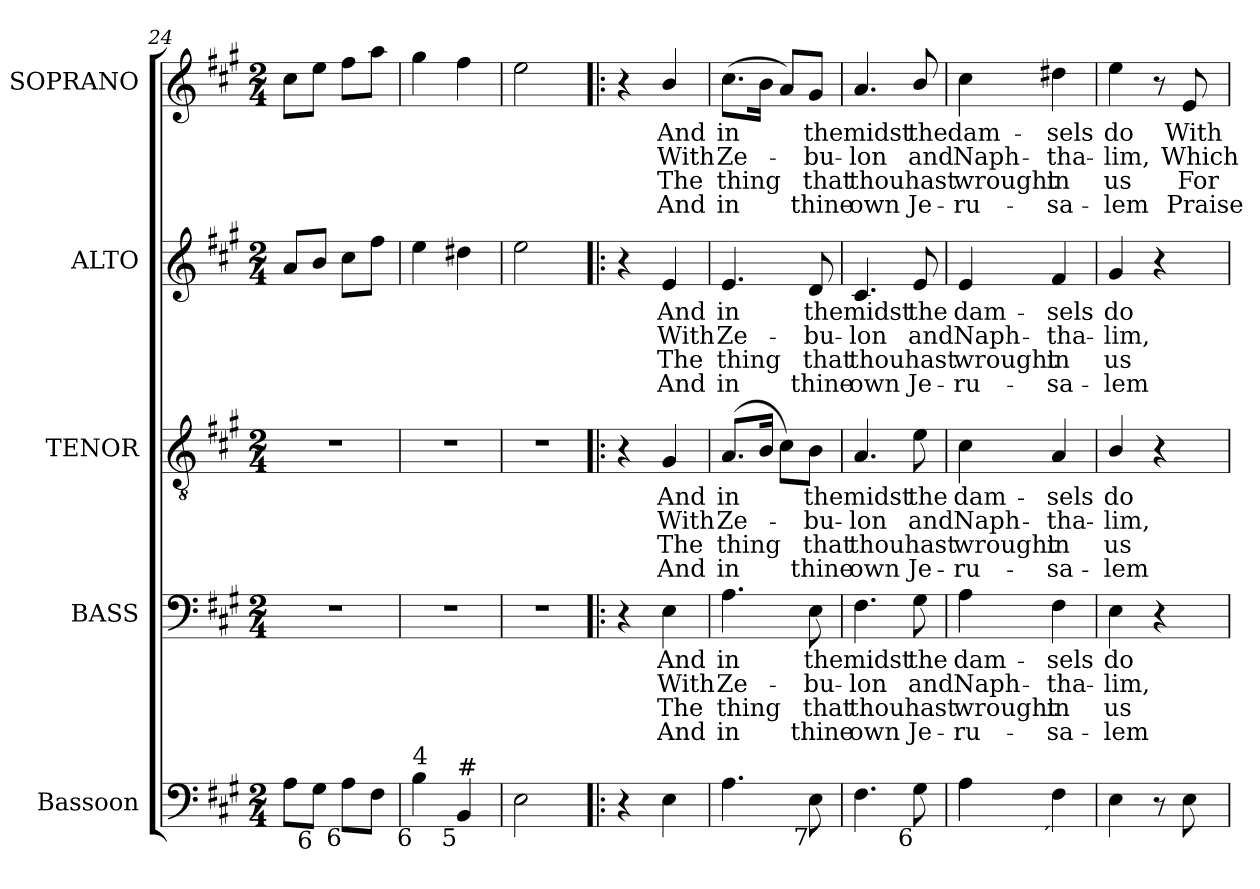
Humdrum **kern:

**kern	**kern	**text	**text	**text	**text	**kern	**text	**text	**text	**text	**kern	**text	**text	**text	**text	**kern	**text	**text	**text	**text
*part5	*part4	*part4	*part4	*part4	*part4	*part3	*part3	*part3	*part3	*part3	*part2	*part2	*part2	*part2	*part2	*part1	*part1	*part1	*part1	*part1
*staff5	*staff4	*staff4	*staff4	*staff4	*staff4	*staff3	*staff3	*staff3	*staff3	*staff3	*staff2	*staff2	*staff2	*staff2	*staff2	*staff1	*staff1	*staff1	*staff1	*staff1
*I"Bassoon	*I"BASS	*	*	*	*	*I"TENOR	*	*	*	*	*I"ALTO	*	*	*	*	*I"SOPRANO	*	*	*	*
*I'Bsn.	*I'B.	*	*	*	*	*I'T.	*	*	*	*	*I'A.	*	*	*	*	*I'S.	*	*	*	*
*clefF4	*clefF4	*	*	*	*	*clefGv2	*	*	*	*	*clefG2	*	*	*	*	*clefG2	*	*	*	*
*	*	*	*	*	*	*ITrd7c12	*	*	*	*	*	*	*	*	*	*	*	*	*	*
*k[f#c#g#]	*k[f#c#g#]	*	*	*	*	*k[f#c#g#]	*	*	*	*	*k[f#c#g#]	*	*	*	*	*k[f#c#g#]	*	*	*	*
*A:	*A:	*	*	*	*	*A:	*	*	*	*	*A:	*	*	*	*	*A:	*	*	*	*
*M2/4	*M2/4	*	*	*	*	*M2/4	*	*	*	*	*M2/4	*	*	*	*	*M2/4	*	*	*	*
=24	=24	=24	=24	=24	=24	=24	=24	=24	=24	=24	=24	=24	=24	=24	=24	=24	=24	=24	=24	=24
!	!LO:N:vis=1	!	!	!	!	!LO:N:vis=1	!	!	!	!	!	!	!	!	!	!	!	!	!	!
8Ai\L	2r	.	.	.	.	2r	.	.	.	.	8ai/L	.	.	.	.	8cc#i\L	.	.	.	.
!LO:TX:b:rj:t=6	!	!	!	!	!	!	!	!	!	!	!	!	!	!	!	!	!	!	!	!
8G#i\J	.	.	.	.	.	.	.	.	.	.	8bi/J	.	.	.	.	8eei\J	.	.	.	.
!LO:TX:b:rj:t=6	!	!	!	!	!	!	!	!	!	!	!	!	!	!	!	!	!	!	!	!
8Ai\L	.	.	.	.	.	.	.	.	.	.	8cc#i\L	.	.	.	.	8ff#i\L	.	.	.	.
8F#i\J	.	.	.	.	.	.	.	.	.	.	8ff#i\J	.	.	.	.	8aai\J	.	.	.	.
=25	=25	=25	=25	=25	=25	=25	=25	=25	=25	=25	=25	=25	=25	=25	=25	=25	=25	=25	=25	=25
!LO:TX:b:rj:t=6	!	!	!	!	!	!	!	!	!	!	!	!	!	!	!	!	!	!	!	!
!LO:TX:t=4	!	!	!	!	!	!	!	!	!	!	!	!	!	!	!	!	!	!	!	!
!	!LO:N:vis=1	!	!	!	!	!LO:N:vis=1	!	!	!	!	!	!	!	!	!	!	!	!	!	!
4Bi\	2r	.	.	.	.	2r	.	.	.	.	4eei\	.	.	.	.	4gg#i\	.	.	.	.
!LO:TX:b:rj:t=5	!	!	!	!	!	!	!	!	!	!	!	!	!	!	!	!	!	!	!	!
!LO:TX:t=#	!	!	!	!	!	!	!	!	!	!	!	!	!	!	!	!	!	!	!	!
4BBi/	.	.	.	.	.	.	.	.	.	.	4dd#Xi\	.	.	.	.	4ff#i\	.	.	.	.
=26	=26	=26	=26	=26	=26	=26	=26	=26	=26	=26	=26	=26	=26	=26	=26	=26	=26	=26	=26	=26
!	!LO:N:vis=1	!	!	!	!	!LO:N:vis=1	!	!	!	!	!	!	!	!	!	!	!	!	!	!
2Ei\	2r	.	.	.	.	2r	.	.	.	.	2eei\	.	.	.	.	2eei\	.	.	.	.
!!LO:LB:g=z
=27!|:	=27!|:	=27!|:	=27!|:	=27!|:	=27!|:	=27!|:	=27!|:	=27!|:	=27!|:	=27!|:	=27!|:	=27!|:	=27!|:	=27!|:	=27!|:	=27!|:	=27!|:	=27!|:	=27!|:	=27!|:
4r	4r	.	.	.	.	4r	.	.	.	.	4r	.	.	.	.	4r	.	.	.	.
!	!	!LO:LY:b:color=#000000	!LO:LY:b:color=#000000	!LO:LY:b:color=#000000	!LO:LY:b:color=#000000	!	!	!	!	!	!	!	!	!	!	!	!	!	!	!
!	!	!	!	!	!	!	!LO:LY:b:color=#000000	!LO:LY:b:color=#000000	!LO:LY:b:color=#000000	!LO:LY:b:color=#000000	!	!	!	!	!	!	!	!	!	!
!	!	!	!	!	!	!	!	!	!	!	!	!LO:LY:b:color=#000000	!LO:LY:b:color=#000000	!LO:LY:b:color=#000000	!LO:LY:b:color=#000000	!	!	!	!	!
!	!	!	!	!	!	!	!	!	!	!	!	!	!	!	!	!	!LO:LY:b:color=#000000	!LO:LY:b:color=#000000	!LO:LY:b:color=#000000	!LO:LY:b:color=#000000
4Ei\	4Ei\	And	With	The	And	4GG#i/	And	With	The	And	4ei/	And	With	The	And	4bi/	And	With	The	And
=28	=28	=28	=28	=28	=28	=28	=28	=28	=28	=28	=28	=28	=28	=28	=28	=28	=28	=28	=28	=28
!	!	!LO:LY:b:color=#000000	!LO:LY:b:color=#000000	!LO:LY:b:color=#000000	!LO:LY:b:color=#000000	!	!	!	!	!	!	!	!	!	!	!	!	!	!	!
!	!	!	!	!	!	!	!LO:LY:b:color=#000000	!LO:LY:b:color=#000000	!LO:LY:b:color=#000000	!LO:LY:b:color=#000000	!	!	!	!	!	!	!	!	!	!
!	!	!	!	!	!	!	!	!	!	!	!	!LO:LY:b:color=#000000	!LO:LY:b:color=#000000	!LO:LY:b:color=#000000	!LO:LY:b:color=#000000	!	!	!	!	!
!	!	!	!	!	!	!	!	!	!	!	!	!	!	!	!	!	!LO:LY:b:color=#000000	!LO:LY:b:color=#000000	!LO:LY:b:color=#000000	!LO:LY:b:color=#000000
4.Ai\	4.Ai\	in	Ze-	thing	in	(8.AAi/L	in	Ze-	thing	in	4.ei/	in	Ze-	thing	in	(8.cc#i\L	in	Ze-	thing	in
.	.	.	.	.	.	16BBi/Jk	.	.	.	.	.	.	.	.	.	16bi\Jk	.	.	.	.
.	.	.	.	.	.	8C#i\L)	.	.	.	.	.	.	.	.	.	8ai/L)	.	.	.	.
!	!	!LO:LY:b:color=#000000	!LO:LY:b:color=#000000	!LO:LY:b:color=#000000	!LO:LY:b:color=#000000	!	!	!	!	!	!	!	!	!	!	!	!	!	!	!
!	!	!	!	!	!	!	!LO:LY:b:color=#000000	!LO:LY:b:color=#000000	!LO:LY:b:color=#000000	!LO:LY:b:color=#000000	!	!	!	!	!	!	!	!	!	!
!	!	!	!	!	!	!	!	!	!	!	!	!LO:LY:b:color=#000000	!LO:LY:b:color=#000000	!LO:LY:b:color=#000000	!LO:LY:b:color=#000000	!	!	!	!	!
!LO:TX:b:rj:t=7	!	!	!	!	!	!	!	!	!	!	!	!	!	!	!	!	!	!	!	!
!	!	!	!	!	!	!	!	!	!	!	!	!	!	!	!	!	!LO:LY:b:color=#000000	!LO:LY:b:color=#000000	!LO:LY:b:color=#000000	!LO:LY:b:color=#000000
8Ei\	8Ei\	the	-bu-	that	thine	8BBi\J	the	-bu-	that	thine	8di/	the	-bu-	that	thine	8g#i/J	the	-bu-	that	thine
=29	=29	=29	=29	=29	=29	=29	=29	=29	=29	=29	=29	=29	=29	=29	=29	=29	=29	=29	=29	=29
!	!	!LO:LY:b:color=#000000	!LO:LY:b:color=#000000	!LO:LY:b:color=#000000	!LO:LY:b:color=#000000	!	!	!	!	!	!	!	!	!	!	!	!	!	!	!
!	!	!	!	!	!	!	!LO:LY:b:color=#000000	!LO:LY:b:color=#000000	!LO:LY:b:color=#000000	!LO:LY:b:color=#000000	!	!	!	!	!	!	!	!	!	!
!	!	!	!	!	!	!	!	!	!	!	!	!LO:LY:b:color=#000000	!LO:LY:b:color=#000000	!LO:LY:b:color=#000000	!LO:LY:b:color=#000000	!	!	!	!	!
!	!	!	!	!	!	!	!	!	!	!	!	!	!	!	!	!	!LO:LY:b:color=#000000	!LO:LY:b:color=#000000	!LO:LY:b:color=#000000	!LO:LY:b:color=#000000
4.F#i\	4.F#i\	midst	-lon	thou	own	4.AAi/	midst	-lon	thou	own	4.c#i/	midst	-lon	thou	own	4.ai/	midst	-lon	thou	own
!	!	!LO:LY:b:color=#000000	!LO:LY:b:color=#000000	!LO:LY:b:color=#000000	!LO:LY:b:color=#000000	!	!	!	!	!	!	!	!	!	!	!	!	!	!	!
!	!	!	!	!	!	!	!LO:LY:b:color=#000000	!LO:LY:b:color=#000000	!LO:LY:b:color=#000000	!LO:LY:b:color=#000000	!	!	!	!	!	!	!	!	!	!
!	!	!	!	!	!	!	!	!	!	!	!	!LO:LY:b:color=#000000	!LO:LY:b:color=#000000	!LO:LY:b:color=#000000	!LO:LY:b:color=#000000	!	!	!	!	!
!LO:TX:b:rj:t=6	!	!	!	!	!	!	!	!	!	!	!	!	!	!	!	!	!	!	!	!
!	!	!	!	!	!	!	!	!	!	!	!	!	!	!	!	!	!LO:LY:b:color=#000000	!LO:LY:b:color=#000000	!LO:LY:b:color=#000000	!LO:LY:b:color=#000000
8G#i\	8G#i\	the	and	hast	Je-	8Ei\	the	and	hast	Je-	8ei/	the	and	hast	Je-	8bi/	the	and	hast	Je-
=30	=30	=30	=30	=30	=30	=30	=30	=30	=30	=30	=30	=30	=30	=30	=30	=30	=30	=30	=30	=30
!	!	!LO:LY:b:color=#000000	!LO:LY:b:color=#000000	!LO:LY:b:color=#000000	!LO:LY:b:color=#000000	!	!	!	!	!	!	!	!	!	!	!	!	!	!	!
!	!	!	!	!	!	!	!LO:LY:b:color=#000000	!LO:LY:b:color=#000000	!LO:LY:b:color=#000000	!LO:LY:b:color=#000000	!	!	!	!	!	!	!	!	!	!
!	!	!	!	!	!	!	!	!	!	!	!	!LO:LY:b:color=#000000	!LO:LY:b:color=#000000	!LO:LY:b:color=#000000	!LO:LY:b:color=#000000	!	!	!	!	!
!	!	!	!	!	!	!	!	!	!	!	!	!	!	!	!	!	!LO:LY:b:color=#000000	!LO:LY:b:color=#000000	!LO:LY:b:color=#000000	!LO:LY:b:color=#000000
4Ai\	4Ai\	dam-	Naph-	-wrought	-ru-	4C#i\	dam-	Naph-	-wrought	-ru-	4ei/	dam-	Naph-	-wrought	-ru-	4cc#i\	dam-	Naph-	-wrought	-ru-
!	!	!LO:LY:b:color=#000000	!LO:LY:b:color=#000000	!LO:LY:b:color=#000000	!LO:LY:b:color=#000000	!	!	!	!	!	!	!	!	!	!	!	!	!	!	!
!	!	!	!	!	!	!	!LO:LY:b:color=#000000	!LO:LY:b:color=#000000	!LO:LY:b:color=#000000	!LO:LY:b:color=#000000	!	!	!	!	!	!	!	!	!	!
!	!	!	!	!	!	!	!	!	!	!	!	!LO:LY:b:color=#000000	!LO:LY:b:color=#000000	!LO:LY:b:color=#000000	!LO:LY:b:color=#000000	!	!	!	!	!
!LO:TX:b:rj:t=´	!	!	!	!	!	!	!	!	!	!	!	!	!	!	!	!	!	!	!	!
!	!	!	!	!	!	!	!	!	!	!	!	!	!	!	!	!	!LO:LY:b:color=#000000	!LO:LY:b:color=#000000	!LO:LY:b:color=#000000	!LO:LY:b:color=#000000
4F#i\	4F#i\	-sels	-tha-	-in	sa-	4AAi/	-sels	-tha-	-in	sa-	4f#i/	-sels	-tha-	-in	sa-	4dd#Xi\	-sels	-tha-	-in	sa-
=31	=31	=31	=31	=31	=31	=31	=31	=31	=31	=31	=31	=31	=31	=31	=31	=31	=31	=31	=31	=31
!	!	!LO:LY:b:color=#000000	!LO:LY:b:color=#000000	!LO:LY:b:color=#000000	!LO:LY:b:color=#000000	!	!	!	!	!	!	!	!	!	!	!	!	!	!	!
!	!	!	!	!	!	!	!LO:LY:b:color=#000000	!LO:LY:b:color=#000000	!LO:LY:b:color=#000000	!LO:LY:b:color=#000000	!	!	!	!	!	!	!	!	!	!
!	!	!	!	!	!	!	!	!	!	!	!	!LO:LY:b:color=#000000	!LO:LY:b:color=#000000	!LO:LY:b:color=#000000	!LO:LY:b:color=#000000	!	!	!	!	!
!	!	!	!	!	!	!	!	!	!	!	!	!	!	!	!	!	!LO:LY:b:color=#000000	!LO:LY:b:color=#000000	!LO:LY:b:color=#000000	!LO:LY:b:color=#000000
4Ei\	4Ei\	do	-lim,	us	lem	4BBi/	do	-lim,	us	lem	4g#i/	do	-lim,	us	lem	4eei\	do	-lim,	us	lem
8r	4r	.	.	.	.	4r	.	.	.	.	4r	.	.	.	.	8r	.	.	.	.
!	!	!	!	!	!	!	!	!	!	!	!	!	!	!	!	!	!LO:LY:b:color=#000000	!LO:LY:b:color=#000000	!LO:LY:b:color=#000000	!LO:LY:b:color=#000000
8Ei\	.	.	.	.	.	.	.	.	.	.	.	.	.	.	.	8ei/	With	Which	For	Praise
=	=	=	=	=	=	=	=	=	=	=	=	=	=	=	=	=	=	=	=	=
*-	*-	*-	*-	*-	*-	*-	*-	*-	*-	*-	*-	*-	*-	*-	*-	*-	*-	*-	*-	*-
